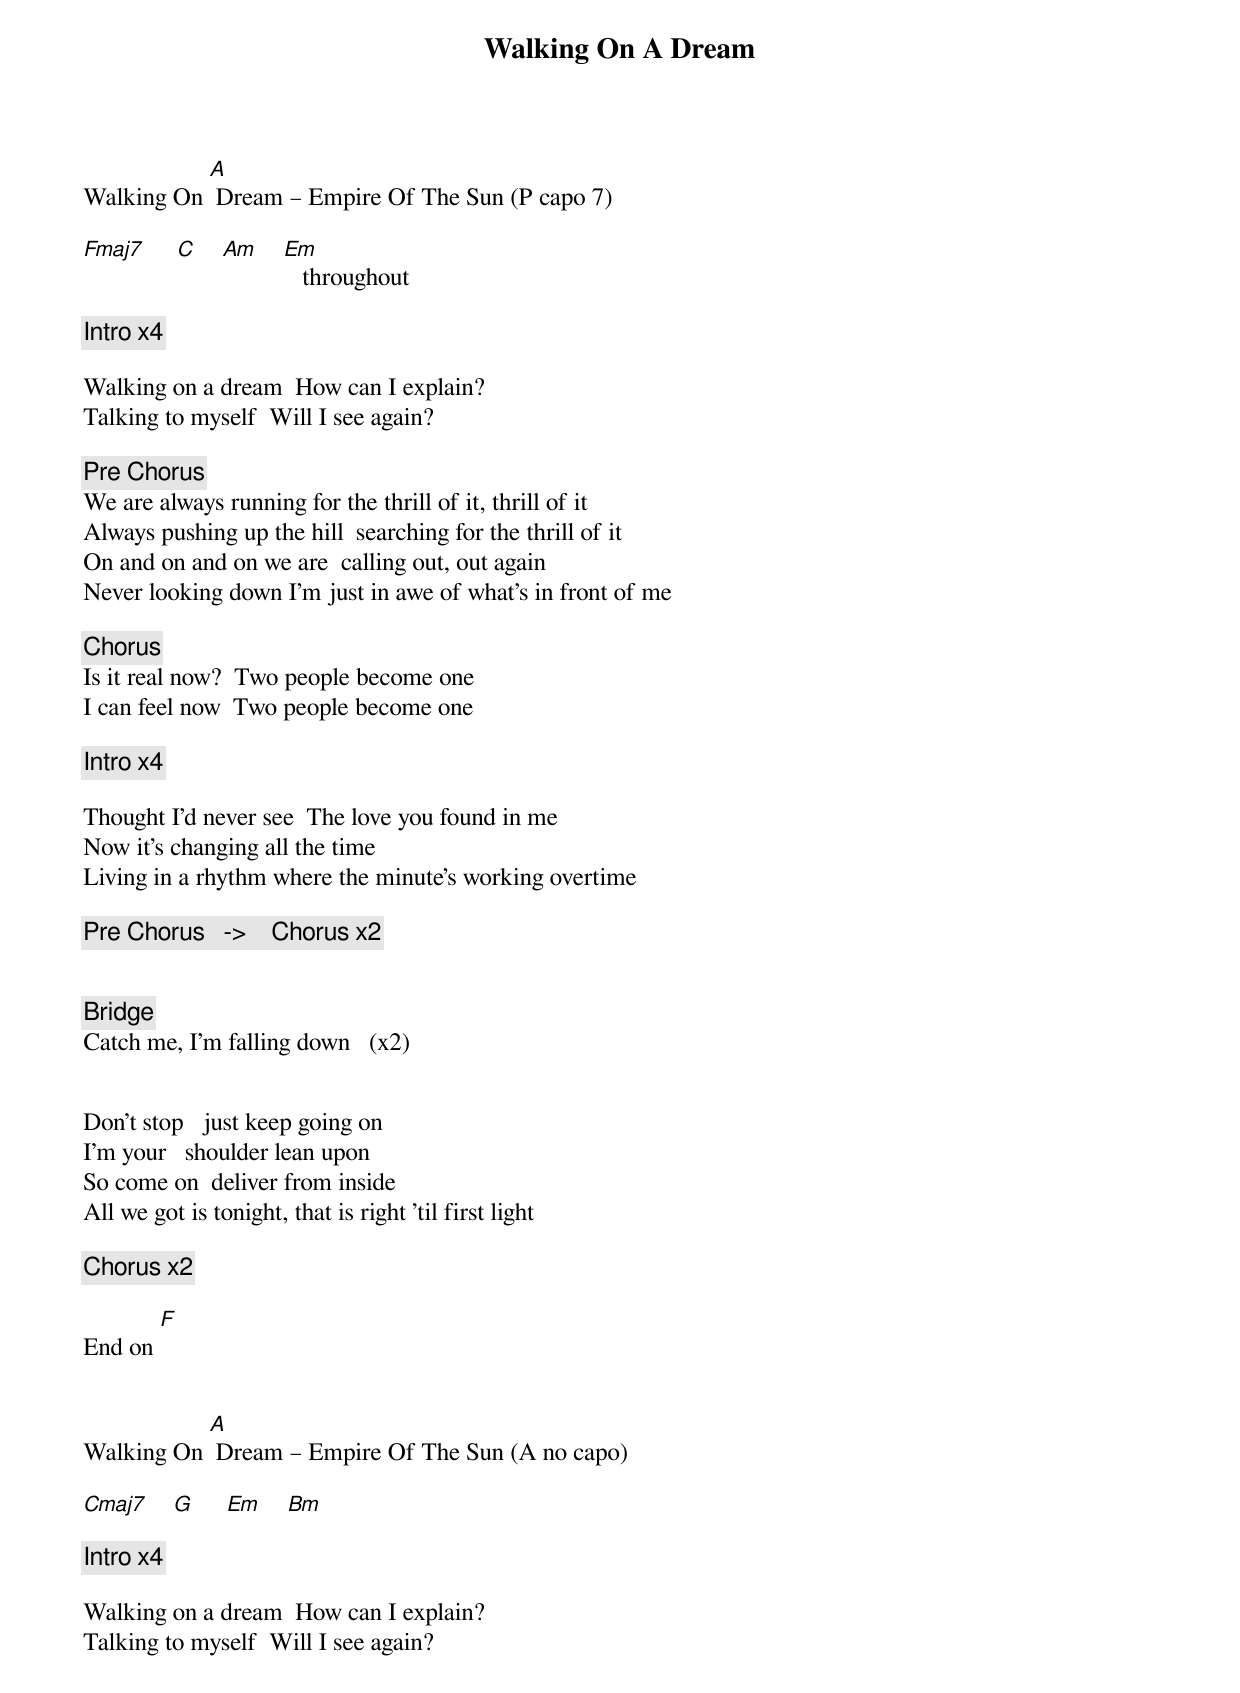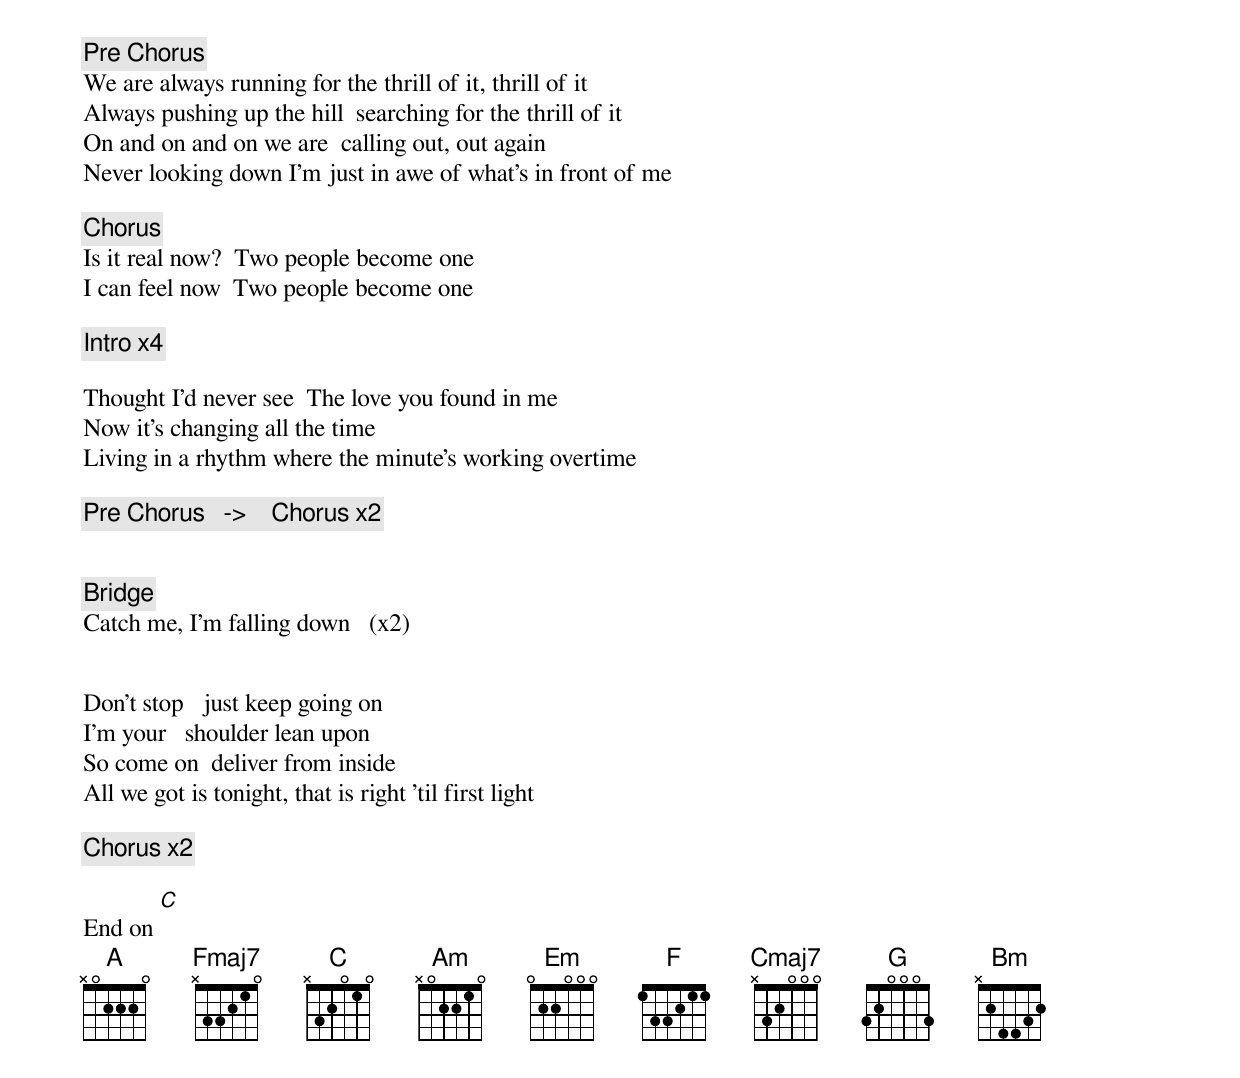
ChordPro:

{title: Walking On A Dream}
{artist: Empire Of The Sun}
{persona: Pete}
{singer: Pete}
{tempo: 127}
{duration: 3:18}
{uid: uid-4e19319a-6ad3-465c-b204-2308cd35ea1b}
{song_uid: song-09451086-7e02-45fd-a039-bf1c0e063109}



Walking On [A] Dream – Empire Of The Sun (P capo 7)

[Fmaj7]     [C]    [Am]    [Em]   throughout

{comment: Intro x4}

Walking on a dream		How can I explain?
Talking to myself		Will I see again?

{comment: Pre Chorus}
We are always running for the thrill of it, thrill of it
Always pushing up the hill 	searching for the thrill of it
On and on and on we are 	calling out, out again
Never looking down I'm just in awe of what's in front of me

{comment: Chorus}
Is it real now?		Two people become one
I can feel now		Two people become one

{comment: Intro x4}

Thought I'd never see		The love you found in me
Now it's changing all the time
Living in a rhythm where the minute's working overtime

{comment: Pre Chorus   ->    Chorus x2}


{comment: Bridge}
Catch me, I'm falling down   (x2)


Don't stop 		just keep going on
I'm your 		shoulder lean upon
So come on		deliver from inside
All we got is tonight, that is right 'til first light

{comment: Chorus x2}

End on [F]


Walking On [A] Dream – Empire Of The Sun (A no capo)

[Cmaj7]    [G]     [Em]    [Bm]

{comment: Intro x4}

Walking on a dream		How can I explain?
Talking to myself		Will I see again?

{comment: Pre Chorus}
We are always running for the thrill of it, thrill of it
Always pushing up the hill 	searching for the thrill of it
On and on and on we are 	calling out, out again
Never looking down I'm just in awe of what's in front of me

{comment: Chorus}
Is it real now?		Two people become one
I can feel now		Two people become one

{comment: Intro x4}

Thought I'd never see		The love you found in me
Now it's changing all the time
Living in a rhythm where the minute's working overtime

{comment: Pre Chorus   ->    Chorus x2}


{comment: Bridge}
Catch me, I'm falling down   (x2)


Don't stop 		just keep going on
I'm your 		shoulder lean upon
So come on		deliver from inside
All we got is tonight, that is right 'til first light

{comment: Chorus x2}

End on [C]
